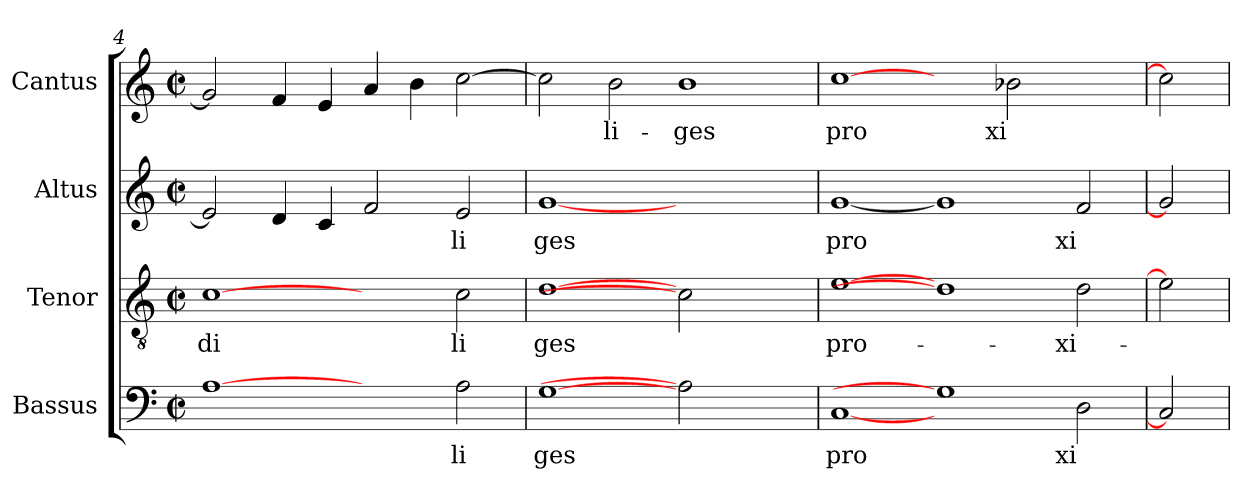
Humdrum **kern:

**kern	**text	**kern	**text	**kern	**text	**kern	**text
*part4	*part4	*part3	*part3	*part2	*part2	*part1	*part1
*staff4	*staff4	*staff3	*staff3	*staff2	*staff2	*staff1	*staff1
*I"Bassus	*	*I"Tenor	*	*I"Altus	*	*I"Cantus	*
*	*	*	*	*I'A	*	*I'C	*
*clefF4	*	*clefGv2	*	*clefG2	*	*clefG2	*
*k[]	*	*k[]	*	*k[]	*	*k[]	*
*C:	*	*C:	*	*C:	*	*C:	*
*M2/2	*	*M2/2	*	*M2/2	*	*M2/2	*
*met(c|)	*	*met(c|)	*	*met(c|)	*	*met(c|)	*
=4	=4	=4	=4	=4	=4	=4	=4
!	!LO:LY:b:cj	!	!LO:LY:b:cj	!	!LO:LY:b:cj	!	!LO:LY:b:cj
[1A	.	[1c	di	2e/]	.	2g/]	--
!	!	!	!	!	!LO:LY:b:cj	!	!LO:LY:b:cj
.	.	.	.	4d/	.	4f/	--
!	!	!	!	!	!LO:LY:b:cj	!	!LO:LY:b:cj
.	.	.	.	4c/	.	4e/	--
!	!	!	!	!	!LO:LY:b:cj	!	!LO:LY:b:cj
2ryy	.	2ryy	.	2f/	.	4a/	--
!	!	!	!	!	!	!	!LO:LY:b:cj
.	.	.	.	.	.	4b\	--
!	!LO:LY:b:cj	!	!LO:LY:b:cj	!	!LO:LY:b:cj	!	!LO:LY:b:cj
2A\	li	2c\	li	2e/	li	[>2cc\	--
=5	=5	=5	=5	=5	=5	=5	=5
!	!LO:LY:b:cj	!	!LO:LY:b:cj	!	!LO:LY:b:cj	!	!LO:LY:b:cj
[1G	ges	[1d	ges	[1g	ges	2cc\]	--
!	!	!	!	!	!	!	!LO:LY:b:cj
.	.	.	.	.	.	2b\	-li-
!	!	!	!	!	!	!	!LO:LY:b:cj
2A]	.	2c]	.	1ryy	.	1b	-ges
2ryy	.	2ryy	.	.	.	.	.
!!LO:LB:g=z
=6	=6	=6	=6	=6	=6	=6	=6
!	!LO:LY:b:cj	!	!LO:LY:b:cj	!	!LO:LY:b:cj	!	!LO:LY:b:cj
[1C	pro	[1e	pro-	[1g	pro	[1cc	pro
1G]	.	1d]	.	1g]	.	2ryy	.
!	!	!	!	!	!	!	!LO:LY:b:cj
.	.	.	.	.	.	2b-X\	xi
!	!LO:LY:b:cj	!	!LO:LY:b:cj	!	!LO:LY:b:cj	!	!
2D\	xi	2d\	-xi-	2f/	xi	2ryy	.
=7	=7	=7	=7	=7	=7	=7	=7
2C]	.	2e]	.	2g]	.	2cc]	.
=	=	=	=	=	=	=	=
*-	*-	*-	*-	*-	*-	*-	*-
